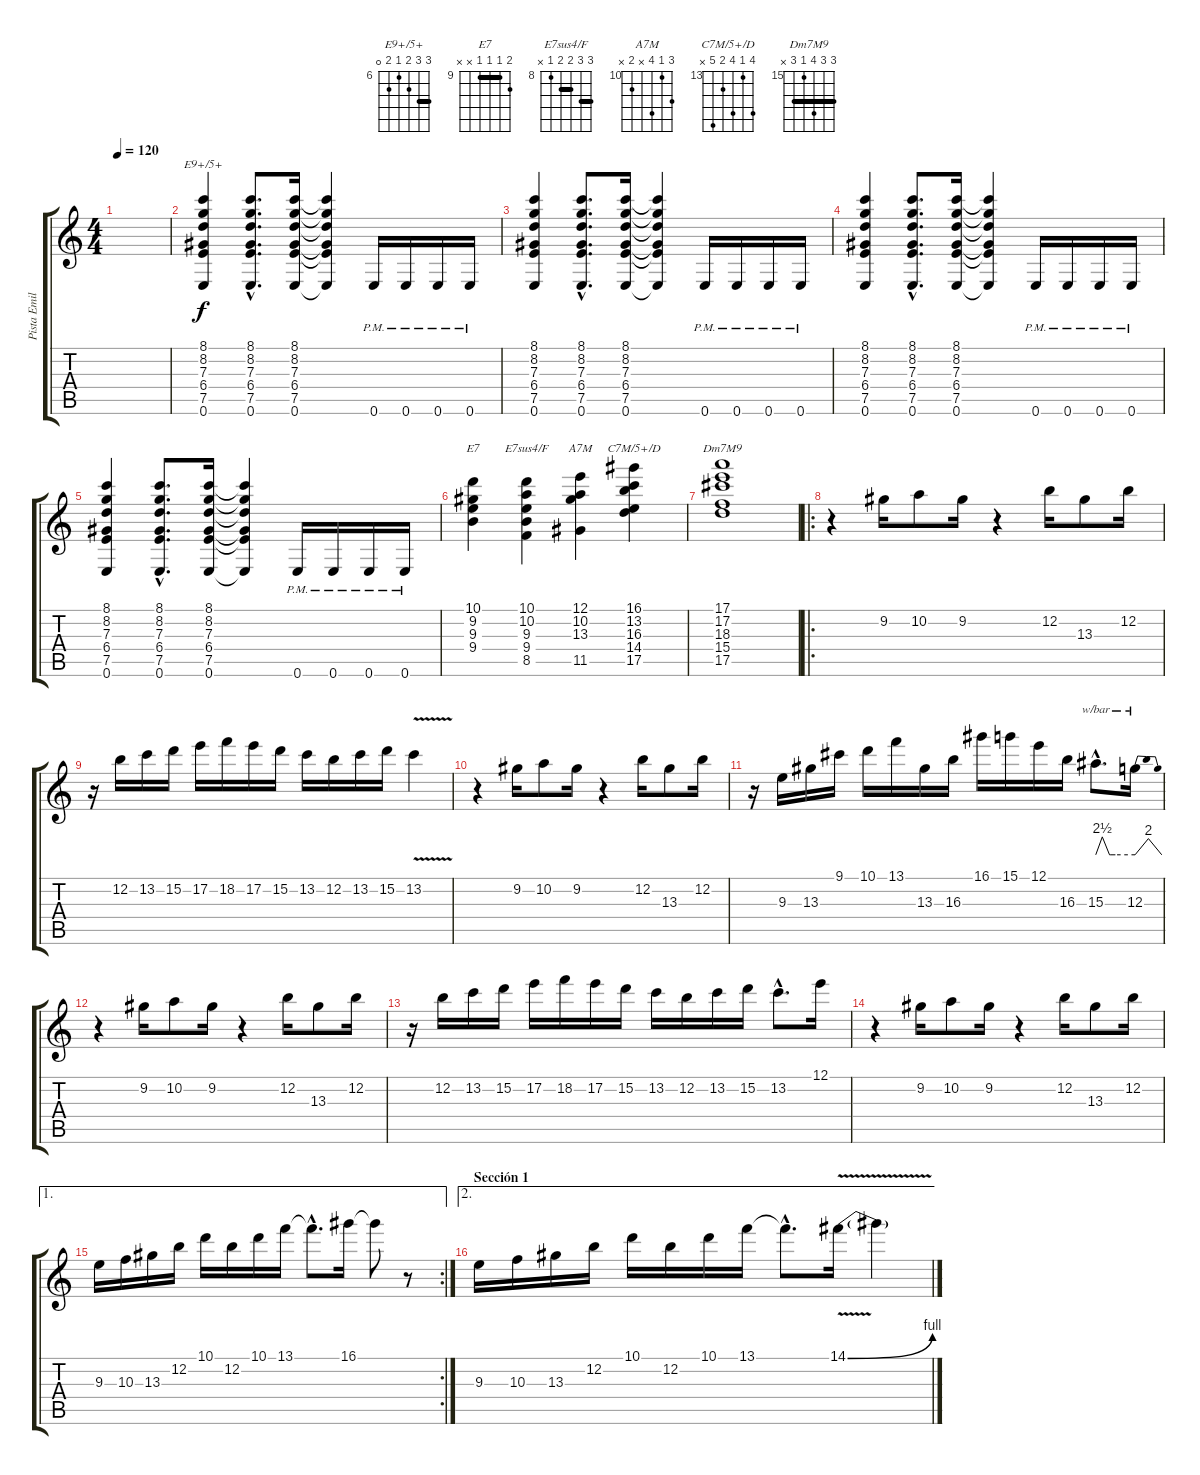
\track ("Pista Emilio" "Pista Emil") {instrument distortionguitar}
\staff {score tabs}
\tuning (E4 B3 G3 D3 A2 E2) {hide}
\chord ("E9+/5+" 8 8 7 6 7 0) {firstfret 6 barre 8}
\chord ("E7" 10 9 9 9 x x) {firstfret 9 barre 9}
\chord ("E7sus4/F" 10 10 9 9 8 x) {firstfret 8 barre (9 10)}
\chord ("A7M" 12 10 13 x 11 x) {firstfret 10}
\chord ("C7M/5+/D" 16 13 16 14 17 x) {firstfret 13}
\chord ("Dm7M9" 17 17 18 15 17 x) {firstfret 15 barre 17}
\ts (4 4)
\tempo 120
\clef g2
\ks c
|
(8.1 8.2 7.3 6.4 7.5 0.6).4{ch "E9+/5+"} (8.1{hac} 8.2{hac} 7.3{hac} 6.4{hac} 7.5{hac} 0.6{hac}).8{d} (8.1 8.2 7.3 6.4 7.5 0.6).16 (8.1{t} 8.2{t} 7.3{t} 6.4{t} 7.5{t} 0.6{t}).4 0.6{pm}.16 0.6{pm}.16 0.6{pm}.16 0.6{pm}.16 |
(8.1 8.2 7.3 6.4 7.5 0.6).4 (8.1{hac} 8.2{hac} 7.3{hac} 6.4{hac} 7.5{hac} 0.6{hac}).8{d} (8.1 8.2 7.3 6.4 7.5 0.6).16 (8.1{t} 8.2{t} 7.3{t} 6.4{t} 7.5{t} 0.6{t}).4 0.6{pm}.16 0.6{pm}.16 0.6{pm}.16 0.6{pm}.16 |
(8.1 8.2 7.3 6.4 7.5 0.6).4 (8.1{hac} 8.2{hac} 7.3{hac} 6.4{hac} 7.5{hac} 0.6{hac}).8{d} (8.1 8.2 7.3 6.4 7.5 0.6).16 (8.1{t} 8.2{t} 7.3{t} 6.4{t} 7.5{t} 0.6{t}).4 0.6{pm}.16 0.6{pm}.16 0.6{pm}.16 0.6{pm}.16 |
(8.1 8.2 7.3 6.4 7.5 0.6).4 (8.1{hac} 8.2{hac} 7.3{hac} 6.4{hac} 7.5{hac} 0.6{hac}).8{d} (8.1 8.2 7.3 6.4 7.5 0.6).16 (8.1{t} 8.2{t} 7.3{t} 6.4{t} 7.5{t} 0.6{t}).4 0.6{pm}.16 0.6{pm}.16 0.6{pm}.16 0.6{pm}.16 |
(10.1 9.2 9.3 9.4).4{ch "E7"} (10.1 10.2 9.3 9.4 8.5).4{ch "E7sus4/F"} (12.1 10.2 13.3 11.5).4{ch "A7M"} (16.1 13.2 16.3 14.4 17.5).4{ch "C7M/5+/D"} |
(17.1 17.2 18.3 15.4 17.5).1{ch "Dm7M9"} |
\ro
r.4 9.2.16 10.2.8 9.2.16 r.4 12.2.16 13.3.8 12.2.16 |
r.16 12.2.16 13.2.16 15.2.16 17.2.16 18.2.16 17.2.16 15.2.16 13.2.16 12.2.16 13.2.16 15.2.16 13.2{v}.4 |
r.4 9.2.16 10.2.8 9.2.16 r.4 12.2.16 13.3.8 12.2.16 |
r.16 9.3.16 13.3.16 9.1.16 10.1.16 13.1.16 13.3.16 16.3.16 16.1.16 15.1.16 12.1.16 16.3.16 15.3{hac}.8{d tbe (custom default 0 0 10 10 21 0 23 0 30 0 60 0)} 12.3.16{tbe (dip default 0 0 30 8 60 0)} |
r.4 9.2.16 10.2.8 9.2.16 r.4 12.2.16 13.3.8 12.2.16 |
r.16 12.2.16 13.2.16 15.2.16 17.2.16 18.2.16 17.2.16 15.2.16 13.2.16 12.2.16 13.2.16 15.2.16 13.2{hac}.8{d} 12.1.16 |
r.4 9.2.16 10.2.8 9.2.16 r.4 12.2.16 13.3.8 12.2.16 |
\ae 1
\rc 2
9.3.16 10.3.16 13.3.16 12.2.16 10.1.16 12.2.16 10.1.16 13.1.16 13.1{hac t}.8{d} 16.1.16 16.1{t}.8 r.8 |
\ae 2
\section ("" "Sección 1")
9.3.16 10.3.16 13.3.16 12.2.16 10.1.16 12.2.16 10.1.16 13.1.16 13.1{hac t}.8{d} 14.1{be (bend 0 0 60 4) v}.16 14.1{t}.4
